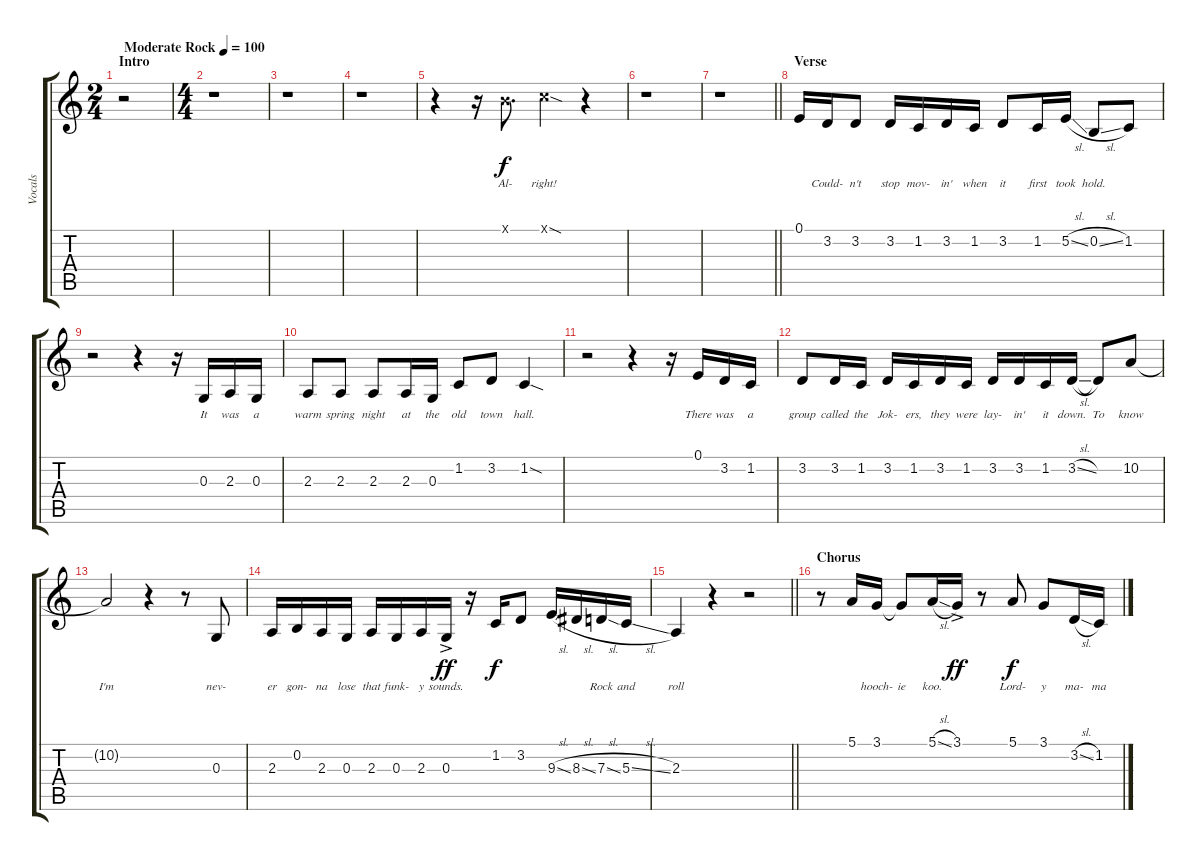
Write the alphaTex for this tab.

\track ("Vocals" "Vocals") {instrument lead2sawtooth}
\staff {score tabs}
\tuning (E4 B3 G3 D3 A2 E2) {hide}
\ts (2 4)
\section ("" "Intro")
\tempo (100 "Moderate Rock")
\clef g2
\ks c
r.2{dy f instrument lead2sawtooth} |
\ts (4 4)
r.1 |
r.1 |
r.1 |
r.4 r.16 7.1{x}.8{d lyrics (0 "Al-") lyrics (1 "") lyrics (2 "") lyrics (3 "") lyrics (4 "")} 8.1{sod x}.4{lyrics (0 "right!") lyrics (1 "") lyrics (2 "") lyrics (3 "") lyrics (4 "")} r.4 |
r.1 |
\barLineRight lightlight
r.1 |
\section ("" "Verse")
0.1.16{lyrics (0 "") lyrics (1 "") lyrics (2 "") lyrics (3 "") lyrics (4 "")} 3.2.16{lyrics (0 "Could-") lyrics (1 "") lyrics (2 "") lyrics (3 "") lyrics (4 "")} 3.2.8{lyrics (0 "n't") lyrics (1 "") lyrics (2 "") lyrics (3 "") lyrics (4 "")} 3.2.16{lyrics (0 "stop") lyrics (1 "") lyrics (2 "") lyrics (3 "") lyrics (4 "")} 1.2.16{lyrics (0 "mov-") lyrics (1 "") lyrics (2 "") lyrics (3 "") lyrics (4 "")} 3.2.16{lyrics (0 "in'") lyrics (1 "") lyrics (2 "") lyrics (3 "") lyrics (4 "")} 1.2.16{lyrics (0 "when") lyrics (1 "") lyrics (2 "") lyrics (3 "") lyrics (4 "")} 3.2.8{lyrics (0 "it") lyrics (1 "") lyrics (2 "") lyrics (3 "") lyrics (4 "")} 1.2.16{lyrics (0 "first") lyrics (1 "") lyrics (2 "") lyrics (3 "") lyrics (4 "")} 5.2{sl}.16{lyrics (0 "took") lyrics (1 "") lyrics (2 "") lyrics (3 "") lyrics (4 "")} 0.2{sl}.8{lyrics (0 "hold.") lyrics (1 "") lyrics (2 "") lyrics (3 "") lyrics (4 "")} 1.2.8{lyrics (0 "") lyrics (1 "") lyrics (2 "") lyrics (3 "") lyrics (4 "")} |
r.2 r.4 r.16 0.3.16{lyrics (0 "It") lyrics (1 "") lyrics (2 "") lyrics (3 "") lyrics (4 "")} 2.3.16{lyrics (0 "was") lyrics (1 "") lyrics (2 "") lyrics (3 "") lyrics (4 "")} 0.3.16{lyrics (0 "a") lyrics (1 "") lyrics (2 "") lyrics (3 "") lyrics (4 "")} |
2.3.8{lyrics (0 "warm") lyrics (1 "") lyrics (2 "") lyrics (3 "") lyrics (4 "")} 2.3.8{lyrics (0 "spring") lyrics (1 "") lyrics (2 "") lyrics (3 "") lyrics (4 "")} 2.3.8{lyrics (0 "night") lyrics (1 "") lyrics (2 "") lyrics (3 "") lyrics (4 "")} 2.3.16{lyrics (0 "at") lyrics (1 "") lyrics (2 "") lyrics (3 "") lyrics (4 "")} 0.3.16{lyrics (0 "the") lyrics (1 "") lyrics (2 "") lyrics (3 "") lyrics (4 "")} 1.2.8{lyrics (0 "old") lyrics (1 "") lyrics (2 "") lyrics (3 "") lyrics (4 "")} 3.2.8{lyrics (0 "town") lyrics (1 "") lyrics (2 "") lyrics (3 "") lyrics (4 "")} 1.2{sod}.4{lyrics (0 "hall.") lyrics (1 "") lyrics (2 "") lyrics (3 "") lyrics (4 "")} |
r.2 r.4 r.16 0.1.16{lyrics (0 "There") lyrics (1 "") lyrics (2 "") lyrics (3 "") lyrics (4 "")} 3.2.16{lyrics (0 "was") lyrics (1 "") lyrics (2 "") lyrics (3 "") lyrics (4 "")} 1.2.16{lyrics (0 "a") lyrics (1 "") lyrics (2 "") lyrics (3 "") lyrics (4 "")} |
3.2.8{lyrics (0 "group") lyrics (1 "") lyrics (2 "") lyrics (3 "") lyrics (4 "")} 3.2.16{lyrics (0 "called") lyrics (1 "") lyrics (2 "") lyrics (3 "") lyrics (4 "")} 1.2.16{lyrics (0 "the") lyrics (1 "") lyrics (2 "") lyrics (3 "") lyrics (4 "")} 3.2.16{lyrics (0 "Jok-") lyrics (1 "") lyrics (2 "") lyrics (3 "") lyrics (4 "")} 1.2.16{lyrics (0 "ers,") lyrics (1 "") lyrics (2 "") lyrics (3 "") lyrics (4 "")} 3.2.16{lyrics (0 "they") lyrics (1 "") lyrics (2 "") lyrics (3 "") lyrics (4 "")} 1.2.16{lyrics (0 "were") lyrics (1 "") lyrics (2 "") lyrics (3 "") lyrics (4 "")} 3.2.16{lyrics (0 "lay-") lyrics (1 "") lyrics (2 "") lyrics (3 "") lyrics (4 "")} 3.2.16{lyrics (0 "in'") lyrics (1 "") lyrics (2 "") lyrics (3 "") lyrics (4 "")} 1.2.16{lyrics (0 "it") lyrics (1 "") lyrics (2 "") lyrics (3 "") lyrics (4 "")} 3.2{sl}.16{lyrics (0 "down.") lyrics (1 "") lyrics (2 "") lyrics (3 "") lyrics (4 "")} 3.2{t}.8{lyrics (0 "To") lyrics (1 "") lyrics (2 "") lyrics (3 "") lyrics (4 "")} 10.2.8{lyrics (0 "know") lyrics (1 "") lyrics (2 "") lyrics (3 "") lyrics (4 "")} |
10.2{t}.2{lyrics (0 "I'm") lyrics (1 "") lyrics (2 "") lyrics (3 "") lyrics (4 "")} r.4 r.8 0.3.8{lyrics (0 "nev-") lyrics (1 "") lyrics (2 "") lyrics (3 "") lyrics (4 "")} |
2.3.16{lyrics (0 "er") lyrics (1 "") lyrics (2 "") lyrics (3 "") lyrics (4 "")} 0.2.16{lyrics (0 "gon-") lyrics (1 "") lyrics (2 "") lyrics (3 "") lyrics (4 "")} 2.3.16{lyrics (0 "na") lyrics (1 "") lyrics (2 "") lyrics (3 "") lyrics (4 "")} 0.3.16{lyrics (0 "lose") lyrics (1 "") lyrics (2 "") lyrics (3 "") lyrics (4 "")} 2.3.16{lyrics (0 "that") lyrics (1 "") lyrics (2 "") lyrics (3 "") lyrics (4 "")} 0.3.16{lyrics (0 "funk-") lyrics (1 "") lyrics (2 "") lyrics (3 "") lyrics (4 "")} 2.3.16{lyrics (0 "y") lyrics (1 "") lyrics (2 "") lyrics (3 "") lyrics (4 "")} 0.3{ac}.16{lyrics (0 "sounds.") lyrics (1 "") lyrics (2 "") lyrics (3 "") lyrics (4 "") dy ff} r.16 1.2.16{lyrics (0 "") lyrics (1 "") lyrics (2 "") lyrics (3 "") lyrics (4 "") dy f} 3.2.8{lyrics (0 "") lyrics (1 "") lyrics (2 "") lyrics (3 "") lyrics (4 "")} 9.3{sl}.16{lyrics (0 "") lyrics (1 "") lyrics (2 "") lyrics (3 "") lyrics (4 "")} 8.3{sl}.16{lyrics (0 "") lyrics (1 "") lyrics (2 "") lyrics (3 "") lyrics (4 "")} 7.3{sl}.16{lyrics (0 "Rock") lyrics (1 "") lyrics (2 "") lyrics (3 "") lyrics (4 "")} 5.3{sl}.16{lyrics (0 "and") lyrics (1 "") lyrics (2 "") lyrics (3 "") lyrics (4 "")} |
\barLineRight lightlight
2.3.4{lyrics (0 "roll") lyrics (1 "") lyrics (2 "") lyrics (3 "") lyrics (4 "")} r.4 r.2 |
\section ("" "Chorus")
r.8 5.1.16{lyrics (0 "") lyrics (1 "") lyrics (2 "") lyrics (3 "") lyrics (4 "")} 3.1.16{lyrics (0 "hooch-") lyrics (1 "") lyrics (2 "") lyrics (3 "") lyrics (4 "")} 3.1{t}.8{lyrics (0 "ie") lyrics (1 "") lyrics (2 "") lyrics (3 "") lyrics (4 "")} 5.1{sl}.16{lyrics (0 "koo.") lyrics (1 "") lyrics (2 "") lyrics (3 "") lyrics (4 "")} 3.1{ac}.16{lyrics (0 "") lyrics (1 "") lyrics (2 "") lyrics (3 "") lyrics (4 "") dy ff} r.8 5.1.8{lyrics (0 "Lord-") lyrics (1 "") lyrics (2 "") lyrics (3 "") lyrics (4 "") dy f} 3.1.8{lyrics (0 "y") lyrics (1 "") lyrics (2 "") lyrics (3 "") lyrics (4 "")} 3.2{sl}.16{lyrics (0 "ma-") lyrics (1 "") lyrics (2 "") lyrics (3 "") lyrics (4 "")} 1.2.16{lyrics (0 "ma") lyrics (1 "") lyrics (2 "") lyrics (3 "") lyrics (4 "")}
